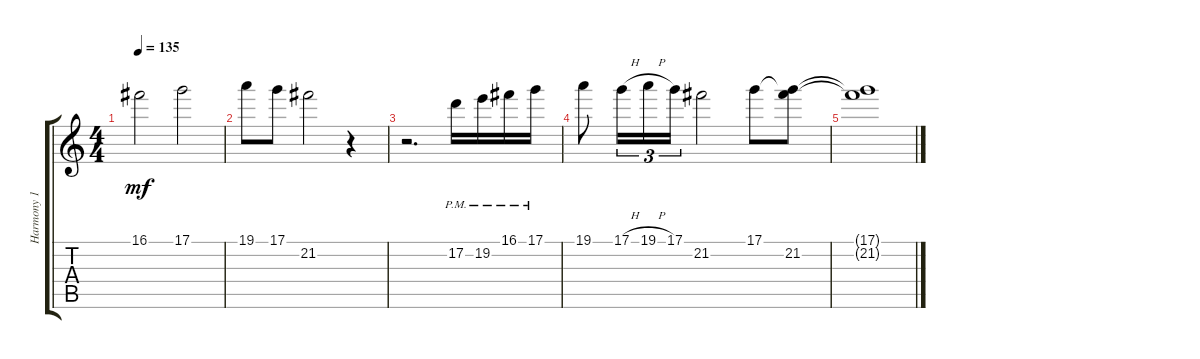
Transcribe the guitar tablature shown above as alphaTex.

\track ("Harmony 1" "Harmony 1") {instrument distortionguitar}
\staff {score tabs}
\tuning (D4 A3 F3 C3 G2 C2) {hide}
\ts (4 4)
\tempo 135
\clef g2
\ks c
16.1.2{dy mf} 17.1.2 |
19.1.8 17.1.8 21.2.2 r.4 |
r.2{d} 17.2{pm}.16 19.2{pm}.16 16.1{pm}.16 17.1{pm}.16 |
19.1.8 17.1{h}.16{tu (3 2)} 19.1{h}.16{tu (3 2)} 17.1.16{tu (3 2)} 21.2.2 17.1.8 (17.1{t} 21.2).8 |
(17.1{t} 21.2{t}).1
